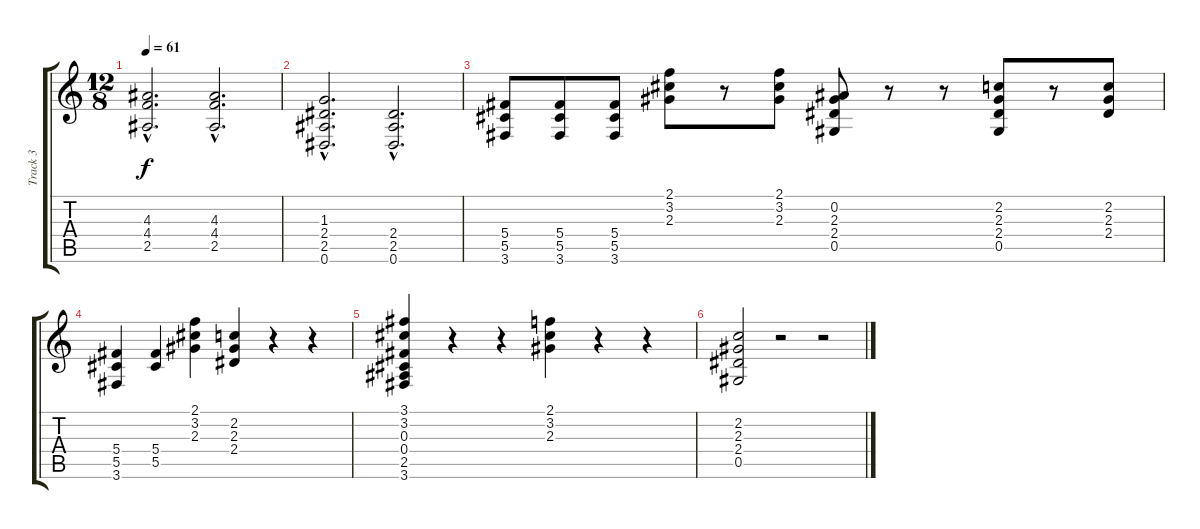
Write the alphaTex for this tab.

\track ("Track 3" "Track 3") {instrument acousticguitarsteel}
\staff {score tabs}
\tuning (Eb4 Bb3 Gb3 Db3 Ab2 Eb2) {hide}
\ts (12 8)
\tempo 61
\clef g2
\ks c
(4.3{hac} 4.4{hac} 2.5{hac}).2{d dy f} (4.3{hac} 4.4{hac} 2.5{hac}).2{d} |
(1.3{hac} 2.4{hac} 2.5{hac} 0.6{hac}).2{d} (2.4{hac} 2.5{hac} 0.6{hac}).2{d} |
(5.4 5.5 3.6).8 (5.4 5.5 3.6).8 (5.4 5.5 3.6).8 (2.1 3.2 2.3).8 r.8 (2.1 3.2 2.3).8 (0.2 2.3 2.4 0.5).8 r.8 r.8 (2.2 2.3 2.4 0.5).8 r.8 (2.2 2.3 2.4).8 |
(5.4 5.5 3.6).4 (5.4 5.5).4 (2.1 3.2 2.3).4 (2.2 2.3 2.4).4 r.4 r.4 |
(3.1 3.2 0.3 0.4 2.5 3.6).4 r.4 r.4 (2.1 3.2 2.3).4 r.4 r.4 |
(2.2 2.3 2.4 0.5).2 r.2 r.2
